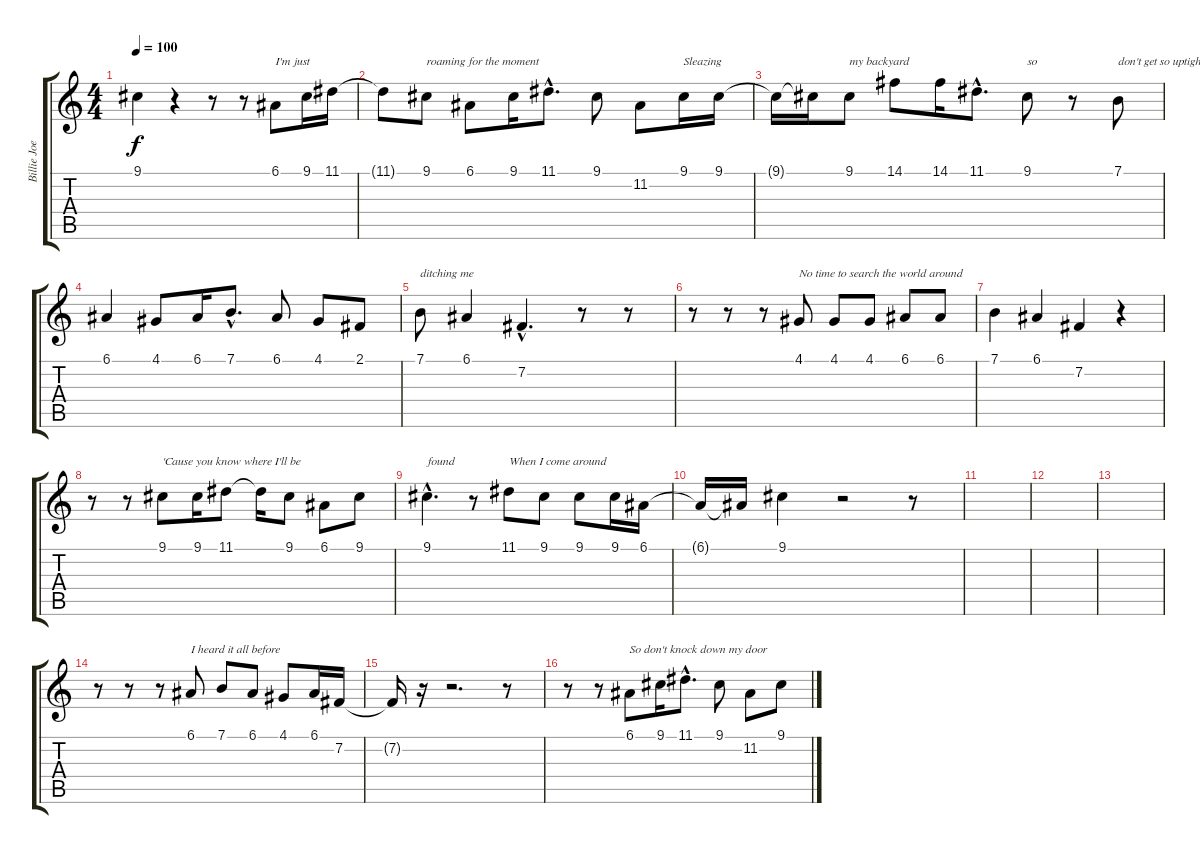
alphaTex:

\track ("Billie Joe (Vocals)" "Billie Joe") {instrument tenorsax}
\staff {score tabs}
\tuning (E4 B3 G3 D3 A2 E2) {hide}
\ts (4 4)
\tempo 100
\clef g2
\ks c
9.1.4{dy f} r.4 r.8 r.8 6.1.8{txt "I'm just"} 9.1.16 11.1.16 |
11.1{t}.8 9.1.8{txt "roaming for the moment"} 6.1.8 9.1.16 11.1{hac}.8{d} 9.1.8 11.2.8 9.1.16{txt "Sleazing"} 9.1.16 |
9.1{t}.16 9.1{t}.16 9.1.8{txt "my backyard"} 14.1.8 14.1.16 11.1{hac}.8{d} 9.1.8{txt "so"} r.8 7.1.8{txt "don't get so uptight You've been thinking about "} |
6.1.4 4.1.8 6.1.16 7.1{hac}.8{d} 6.1.8 4.1.8 2.1.8 |
7.1.8{txt "ditching me"} 6.1.4 7.2{hac}.4{d} r.8 r.8 |
r.8 r.8 r.8 4.1.8{txt "No time to search the world around"} 4.1.8 4.1.8 6.1.8 6.1.8 |
7.1.4 6.1.4 7.2.4 r.4 |
r.8 r.8 9.1.8{txt "'Cause you know where I'll be"} 9.1.16 11.1.8 11.1{t}.16 9.1.8 6.1.8 9.1.8 |
9.1{hac}.4{d txt "found"} r.8 11.1.8{txt "When I come around"} 9.1.8 9.1.8 9.1.16 6.1.16 |
6.1{t}.16 6.1{t}.16 9.1.4 r.2 r.8 |
|
|
|
r.8 r.8 r.8 6.1.8{txt "I heard it all before"} 7.1.8 6.1.8 4.1.8 6.1.16 7.2.16 |
7.2{t}.16 r.16 r.2{d} r.8 |
r.8 r.8 6.1.8{txt "So don't knock down my door"} 9.1.16 11.1{hac}.8{d} 9.1.8 11.2.8 9.1.8
